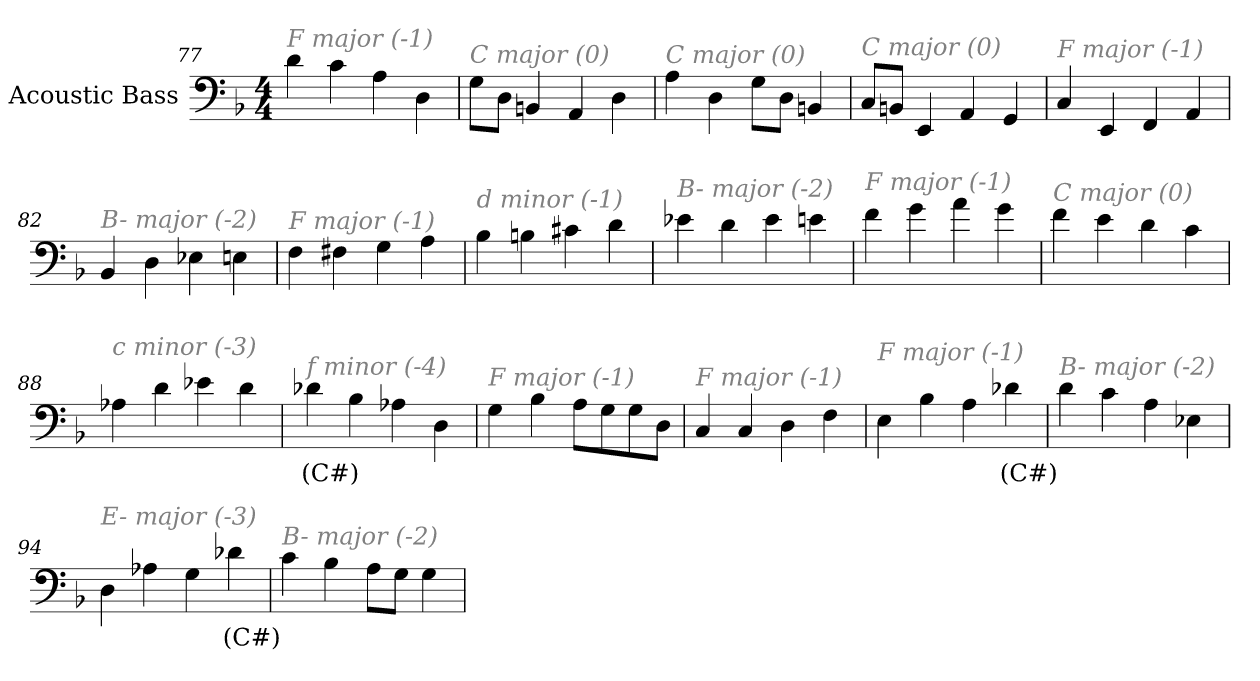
**kern	**text
*part1	*part1
*staff1	*staff1
*I"Acoustic Bass	*
*clefF4	*
*ITrd7c12	*
*k[b-]	*
*F:	*
*M4/4	*
=77	=77
!LO:TX:i:color=#808080:t=F major (-1)	!
4D	.
4C	.
4AA	.
4DD	.
=78	=78
!LO:TX:i:color=#808080:t=C major (0)	!
8GGL	.
8DDJ	.
4BBBn	.
4AAA	.
4DD	.
=79	=79
!LO:TX:i:color=#808080:t=C major (0)	!
4AA	.
4DD	.
8GGL	.
8DDJ	.
4BBBn	.
=80	=80
!LO:TX:i:color=#808080:t=C major (0)	!
8CCL	.
8BBBnJ	.
4EEE	.
4AAA	.
4GGG	.
=81	=81
!LO:TX:i:color=#808080:t=F major (-1)	!
4CC	.
4EEE	.
4FFF	.
4AAA	.
=82	=82
!LO:TX:i:color=#808080:t=B- major (-2)	!
4BBB-	.
4DD	.
4EE-X	.
4EEn	.
=83	=83
!LO:TX:i:color=#808080:t=F major (-1)	!
4FF	.
4FF#X	.
4GG	.
4AA	.
=84	=84
!LO:TX:i:color=#808080:t=d minor (-1)	!
4BB-	.
4BBn	.
4C#X	.
4D	.
=85	=85
!LO:TX:i:color=#808080:t=B- major (-2)	!
4E-X	.
4D	.
4E-	.
4En	.
=86	=86
!LO:TX:i:color=#808080:t=F major (-1)	!
4F	.
4G	.
4A	.
4G	.
=87	=87
!LO:TX:i:color=#808080:t=C major (0)	!
4F	.
4E	.
4D	.
4C	.
=88	=88
!LO:TX:i:color=#808080:t=c minor (-3)	!
4AA-X	.
4D	.
4E-X	.
4D	.
=89	=89
!LO:TX:i:color=#808080:t=f minor (-4)	!
4D-Xi	(C#)
4BB-	.
4AA-X	.
4DD	.
=90	=90
!LO:TX:i:color=#808080:t=F major (-1)	!
4GG	.
4BB-	.
8AAL	.
8GG	.
8GG	.
8DDJ	.
=91	=91
!LO:TX:i:color=#808080:t=F major (-1)	!
4CC	.
4CC	.
4DD	.
4FF	.
=92	=92
!LO:TX:i:color=#808080:t=F major (-1)	!
4EE	.
4BB-	.
4AA	.
4D-Xi	(C#)
=93	=93
!LO:TX:i:color=#808080:t=B- major (-2)	!
4D	.
4C	.
4AA	.
4EE-X	.
=94	=94
!LO:TX:i:color=#808080:t=E- major (-3)	!
4DD	.
4AA-X	.
4GG	.
4D-Xi	(C#)
=95	=95
!LO:TX:i:color=#808080:t=B- major (-2)	!
4C	.
4BB-	.
8AAL	.
8GGJ	.
4GG	.
=	=
*-	*-
